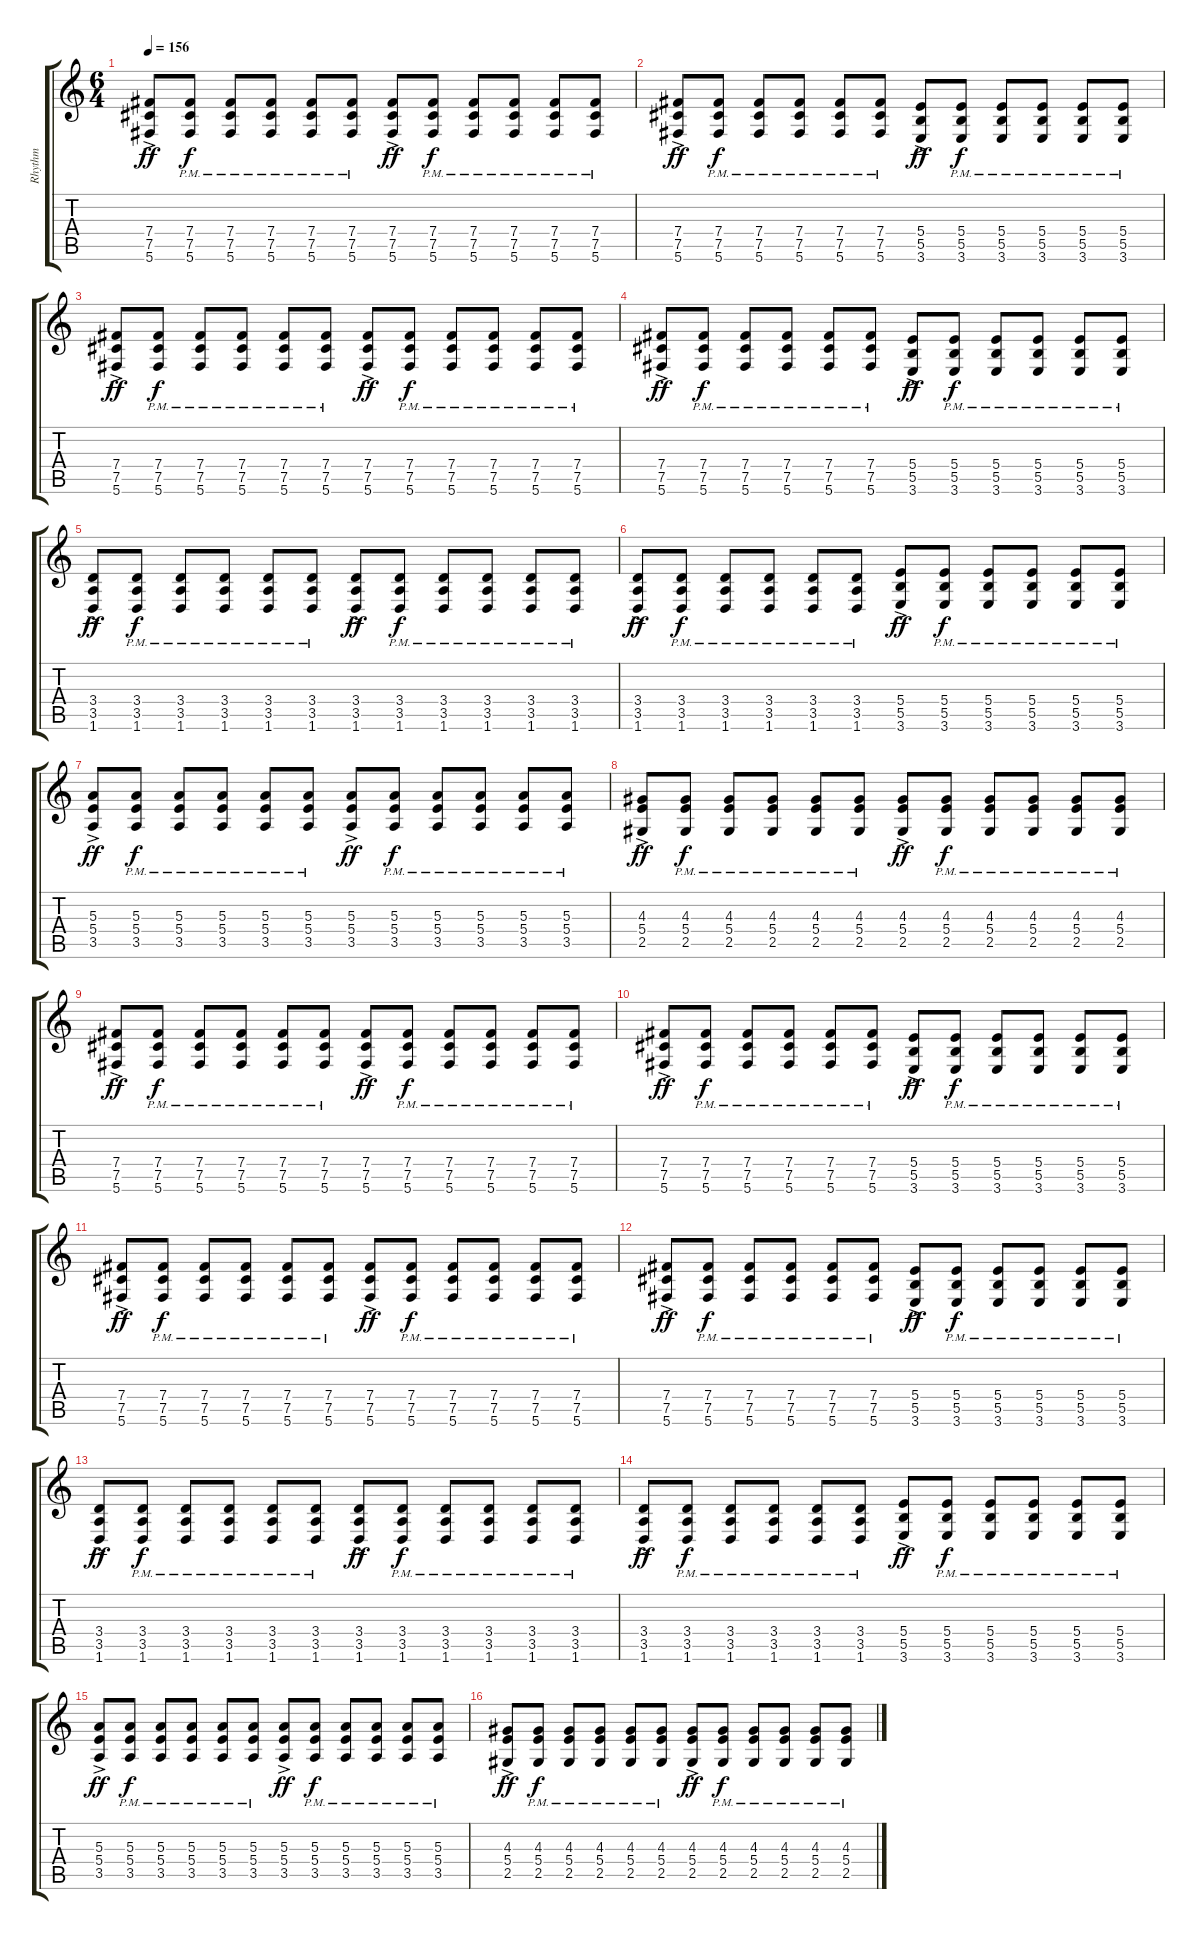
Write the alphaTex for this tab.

\track ("Rhythm" "Rhythm") {instrument overdrivenguitar bank 255}
\staff {score tabs}
\tuning (Db4 Ab3 E3 B2 Gb2 Db2) {hide}
\ts (6 4)
\tempo 156
\clef g2
\ks c
(7.4{ac} 7.5 5.6).8{dy ff} (7.4{pm} 7.5{pm} 5.6{pm}).8{dy f} (7.4{pm} 7.5{pm} 5.6{pm}).8 (7.4{pm} 7.5{pm} 5.6{pm}).8 (7.4{pm} 7.5{pm} 5.6{pm}).8 (7.4{pm} 7.5{pm} 5.6{pm}).8 (7.4{ac} 7.5 5.6).8{dy ff} (7.4{pm} 7.5{pm} 5.6{pm}).8{dy f} (7.4{pm} 7.5{pm} 5.6{pm}).8 (7.4{pm} 7.5{pm} 5.6{pm}).8 (7.4{pm} 7.5{pm} 5.6{pm}).8 (7.4{pm} 7.5{pm} 5.6{pm}).8 |
(7.4{ac} 7.5 5.6).8{dy ff} (7.4{pm} 7.5{pm} 5.6{pm}).8{dy f} (7.4{pm} 7.5{pm} 5.6{pm}).8 (7.4{pm} 7.5{pm} 5.6{pm}).8 (7.4{pm} 7.5{pm} 5.6{pm}).8 (7.4{pm} 7.5{pm} 5.6{pm}).8 (5.4 5.5 3.6{ac}).8{dy ff} (5.4{pm} 5.5{pm} 3.6{pm}).8{dy f} (5.4{pm} 5.5{pm} 3.6{pm}).8 (5.4{pm} 5.5{pm} 3.6{pm}).8 (5.4{pm} 5.5{pm} 3.6{pm}).8 (5.4{pm} 5.5{pm} 3.6{pm}).8 |
(7.4{ac} 7.5 5.6).8{dy ff} (7.4{pm} 7.5{pm} 5.6{pm}).8{dy f} (7.4{pm} 7.5{pm} 5.6{pm}).8 (7.4{pm} 7.5{pm} 5.6{pm}).8 (7.4{pm} 7.5{pm} 5.6{pm}).8 (7.4{pm} 7.5{pm} 5.6{pm}).8 (7.4{ac} 7.5 5.6).8{dy ff} (7.4{pm} 7.5{pm} 5.6{pm}).8{dy f} (7.4{pm} 7.5{pm} 5.6{pm}).8 (7.4{pm} 7.5{pm} 5.6{pm}).8 (7.4{pm} 7.5{pm} 5.6{pm}).8 (7.4{pm} 7.5{pm} 5.6{pm}).8 |
(7.4{ac} 7.5 5.6).8{dy ff} (7.4{pm} 7.5{pm} 5.6{pm}).8{dy f} (7.4{pm} 7.5{pm} 5.6{pm}).8 (7.4{pm} 7.5{pm} 5.6{pm}).8 (7.4{pm} 7.5{pm} 5.6{pm}).8 (7.4{pm} 7.5{pm} 5.6{pm}).8 (5.4 5.5 3.6{ac}).8{dy ff} (5.4{pm} 5.5{pm} 3.6{pm}).8{dy f} (5.4{pm} 5.5{pm} 3.6{pm}).8 (5.4{pm} 5.5{pm} 3.6{pm}).8 (5.4{pm} 5.5{pm} 3.6{pm}).8 (5.4{pm} 5.5{pm} 3.6{pm}).8 |
(3.4{ac} 3.5 1.6).8{dy ff} (3.4{pm} 3.5{pm} 1.6{pm}).8{dy f} (3.4{pm} 3.5{pm} 1.6{pm}).8 (3.4{pm} 3.5{pm} 1.6{pm}).8 (3.4{pm} 3.5{pm} 1.6{pm}).8 (3.4{pm} 3.5{pm} 1.6{pm}).8 (3.4{ac} 3.5 1.6).8{dy ff} (3.4{pm} 3.5{pm} 1.6{pm}).8{dy f} (3.4{pm} 3.5{pm} 1.6{pm}).8 (3.4{pm} 3.5{pm} 1.6{pm}).8 (3.4{pm} 3.5{pm} 1.6{pm}).8 (3.4{pm} 3.5{pm} 1.6{pm}).8 |
(3.4{ac} 3.5 1.6).8{dy ff} (3.4{pm} 3.5{pm} 1.6{pm}).8{dy f} (3.4{pm} 3.5{pm} 1.6{pm}).8 (3.4{pm} 3.5{pm} 1.6{pm}).8 (3.4{pm} 3.5{pm} 1.6{pm}).8 (3.4{pm} 3.5{pm} 1.6{pm}).8 (5.4 5.5 3.6{ac}).8{dy ff} (5.4{pm} 5.5{pm} 3.6{pm}).8{dy f} (5.4{pm} 5.5{pm} 3.6{pm}).8 (5.4{pm} 5.5{pm} 3.6{pm}).8 (5.4{pm} 5.5{pm} 3.6{pm}).8 (5.4{pm} 5.5{pm} 3.6{pm}).8 |
(5.3 5.4 3.5{ac}).8{dy ff} (5.3{pm} 5.4{pm} 3.5{pm}).8{dy f} (5.3{pm} 5.4{pm} 3.5{pm}).8 (5.3{pm} 5.4{pm} 3.5{pm}).8 (5.3{pm} 5.4{pm} 3.5{pm}).8 (5.3{pm} 5.4{pm} 3.5{pm}).8 (5.3 5.4 3.5{ac}).8{dy ff} (5.3{pm} 5.4{pm} 3.5{pm}).8{dy f} (5.3{pm} 5.4{pm} 3.5{pm}).8 (5.3{pm} 5.4{pm} 3.5{pm}).8 (5.3{pm} 5.4{pm} 3.5{pm}).8 (5.3{pm} 5.4{pm} 3.5{pm}).8 |
(4.3 5.4 2.5{ac}).8{dy ff} (4.3{pm} 5.4{pm} 2.5{pm}).8{dy f} (4.3{pm} 5.4{pm} 2.5{pm}).8 (4.3{pm} 5.4{pm} 2.5{pm}).8 (4.3{pm} 5.4{pm} 2.5{pm}).8 (4.3{pm} 5.4{pm} 2.5{pm}).8 (4.3 5.4 2.5{ac}).8{dy ff} (4.3{pm} 5.4{pm} 2.5{pm}).8{dy f} (4.3{pm} 5.4{pm} 2.5{pm}).8 (4.3{pm} 5.4{pm} 2.5{pm}).8 (4.3{pm} 5.4{pm} 2.5{pm}).8 (4.3{pm} 5.4{pm} 2.5{pm}).8 |
(7.4{ac} 7.5 5.6).8{dy ff} (7.4{pm} 7.5{pm} 5.6{pm}).8{dy f} (7.4{pm} 7.5{pm} 5.6{pm}).8 (7.4{pm} 7.5{pm} 5.6{pm}).8 (7.4{pm} 7.5{pm} 5.6{pm}).8 (7.4{pm} 7.5{pm} 5.6{pm}).8 (7.4{ac} 7.5 5.6).8{dy ff} (7.4{pm} 7.5{pm} 5.6{pm}).8{dy f} (7.4{pm} 7.5{pm} 5.6{pm}).8 (7.4{pm} 7.5{pm} 5.6{pm}).8 (7.4{pm} 7.5{pm} 5.6{pm}).8 (7.4{pm} 7.5{pm} 5.6{pm}).8 |
(7.4{ac} 7.5 5.6).8{dy ff} (7.4{pm} 7.5{pm} 5.6{pm}).8{dy f} (7.4{pm} 7.5{pm} 5.6{pm}).8 (7.4{pm} 7.5{pm} 5.6{pm}).8 (7.4{pm} 7.5{pm} 5.6{pm}).8 (7.4{pm} 7.5{pm} 5.6{pm}).8 (5.4 5.5 3.6{ac}).8{dy ff} (5.4{pm} 5.5{pm} 3.6{pm}).8{dy f} (5.4{pm} 5.5{pm} 3.6{pm}).8 (5.4{pm} 5.5{pm} 3.6{pm}).8 (5.4{pm} 5.5{pm} 3.6{pm}).8 (5.4{pm} 5.5{pm} 3.6{pm}).8 |
(7.4{ac} 7.5 5.6).8{dy ff} (7.4{pm} 7.5{pm} 5.6{pm}).8{dy f} (7.4{pm} 7.5{pm} 5.6{pm}).8 (7.4{pm} 7.5{pm} 5.6{pm}).8 (7.4{pm} 7.5{pm} 5.6{pm}).8 (7.4{pm} 7.5{pm} 5.6{pm}).8 (7.4{ac} 7.5 5.6).8{dy ff} (7.4{pm} 7.5{pm} 5.6{pm}).8{dy f} (7.4{pm} 7.5{pm} 5.6{pm}).8 (7.4{pm} 7.5{pm} 5.6{pm}).8 (7.4{pm} 7.5{pm} 5.6{pm}).8 (7.4{pm} 7.5{pm} 5.6{pm}).8 |
(7.4{ac} 7.5 5.6).8{dy ff} (7.4{pm} 7.5{pm} 5.6{pm}).8{dy f} (7.4{pm} 7.5{pm} 5.6{pm}).8 (7.4{pm} 7.5{pm} 5.6{pm}).8 (7.4{pm} 7.5{pm} 5.6{pm}).8 (7.4{pm} 7.5{pm} 5.6{pm}).8 (5.4 5.5 3.6{ac}).8{dy ff} (5.4{pm} 5.5{pm} 3.6{pm}).8{dy f} (5.4{pm} 5.5{pm} 3.6{pm}).8 (5.4{pm} 5.5{pm} 3.6{pm}).8 (5.4{pm} 5.5{pm} 3.6{pm}).8 (5.4{pm} 5.5{pm} 3.6{pm}).8 |
(3.4{ac} 3.5 1.6).8{dy ff} (3.4{pm} 3.5{pm} 1.6{pm}).8{dy f} (3.4{pm} 3.5{pm} 1.6{pm}).8 (3.4{pm} 3.5{pm} 1.6{pm}).8 (3.4{pm} 3.5{pm} 1.6{pm}).8 (3.4{pm} 3.5{pm} 1.6{pm}).8 (3.4{ac} 3.5 1.6).8{dy ff} (3.4{pm} 3.5{pm} 1.6{pm}).8{dy f} (3.4{pm} 3.5{pm} 1.6{pm}).8 (3.4{pm} 3.5{pm} 1.6{pm}).8 (3.4{pm} 3.5{pm} 1.6{pm}).8 (3.4{pm} 3.5{pm} 1.6{pm}).8 |
(3.4{ac} 3.5 1.6).8{dy ff} (3.4{pm} 3.5{pm} 1.6{pm}).8{dy f} (3.4{pm} 3.5{pm} 1.6{pm}).8 (3.4{pm} 3.5{pm} 1.6{pm}).8 (3.4{pm} 3.5{pm} 1.6{pm}).8 (3.4{pm} 3.5{pm} 1.6{pm}).8 (5.4 5.5 3.6{ac}).8{dy ff} (5.4{pm} 5.5{pm} 3.6{pm}).8{dy f} (5.4{pm} 5.5{pm} 3.6{pm}).8 (5.4{pm} 5.5{pm} 3.6{pm}).8 (5.4{pm} 5.5{pm} 3.6{pm}).8 (5.4{pm} 5.5{pm} 3.6{pm}).8 |
(5.3 5.4 3.5{ac}).8{dy ff} (5.3{pm} 5.4{pm} 3.5{pm}).8{dy f} (5.3{pm} 5.4{pm} 3.5{pm}).8 (5.3{pm} 5.4{pm} 3.5{pm}).8 (5.3{pm} 5.4{pm} 3.5{pm}).8 (5.3{pm} 5.4{pm} 3.5{pm}).8 (5.3 5.4 3.5{ac}).8{dy ff} (5.3{pm} 5.4{pm} 3.5{pm}).8{dy f} (5.3{pm} 5.4{pm} 3.5{pm}).8 (5.3{pm} 5.4{pm} 3.5{pm}).8 (5.3{pm} 5.4{pm} 3.5{pm}).8 (5.3{pm} 5.4{pm} 3.5{pm}).8 |
(4.3 5.4 2.5{ac}).8{dy ff} (4.3{pm} 5.4{pm} 2.5{pm}).8{dy f} (4.3{pm} 5.4{pm} 2.5{pm}).8 (4.3{pm} 5.4{pm} 2.5{pm}).8 (4.3{pm} 5.4{pm} 2.5{pm}).8 (4.3{pm} 5.4{pm} 2.5{pm}).8 (4.3 5.4 2.5{ac}).8{dy ff} (4.3{pm} 5.4{pm} 2.5{pm}).8{dy f} (4.3{pm} 5.4{pm} 2.5{pm}).8 (4.3{pm} 5.4{pm} 2.5{pm}).8 (4.3{pm} 5.4{pm} 2.5{pm}).8 (4.3{pm} 5.4{pm} 2.5{pm}).8
